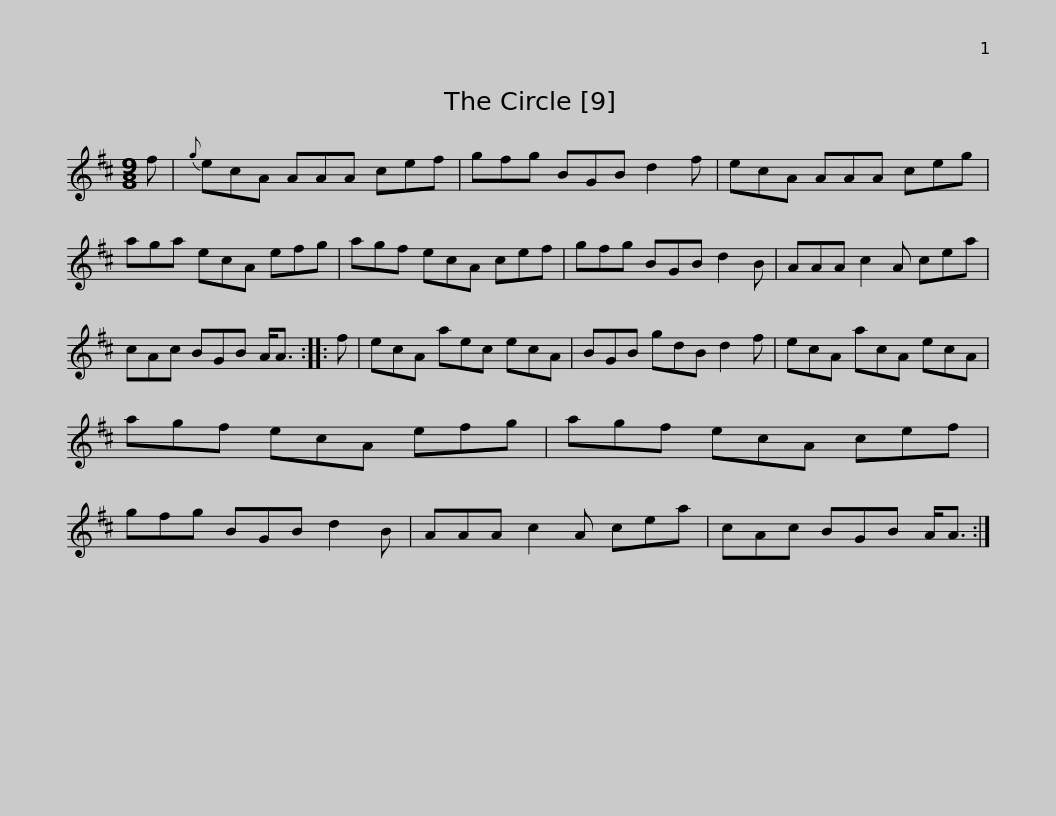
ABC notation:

X:1
L:1/8
M:9/8
I:linebreak $
K:D
V:1 treble
V:1
 f |{g} ecA AAA cef | gfg BGB d2 f | ecA AAA ceg | aga ecA efg |$ %5
 agf ecA cef | gfg BGB d2 B | AAA c2 A cea | cAc BGB A<A :: f |$ %10
 ecA aec ecA | BGB gdB d2 f | ecA acA ecA | agf ecA efg | agf ecA cef |$ %15
 gfg BGB d2 B | AAA c2 A cea | cAc BGB A<A :| %18
